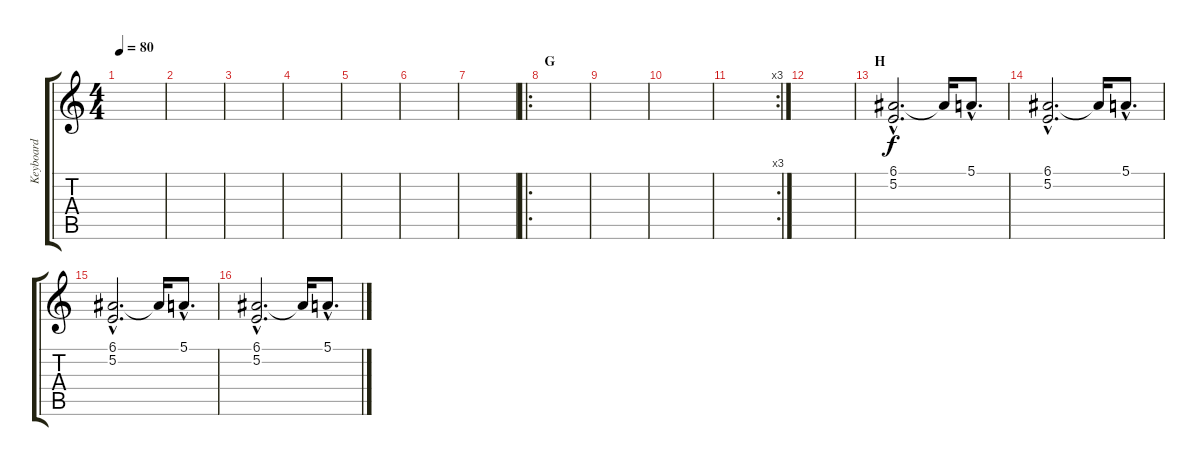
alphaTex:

\track ("Keyboard" "Keyboard") {instrument choiraahs}
\staff {score tabs}
\tuning (E4 B3 G3 D3 A2 E2) {hide}
\ts (4 4)
\tempo 80
\clef g2
\ks c
|
|
|
|
|
|
|
\ro
\section ("" "G")
|
|
|
\rc 3
|
|
\section ("" "H")
(6.1{hac} 5.2{hac}).2{d volume 5} 6.1{t}.16 5.1{hac}.8{d} |
(6.1{hac} 5.2{hac}).2{d} 6.1{t}.16 5.1{hac}.8{d} |
(6.1{hac} 5.2{hac}).2{d} 6.1{t}.16 5.1{hac}.8{d} |
(6.1{hac} 5.2{hac}).2{d} 6.1{t}.16 5.1{hac}.8{d}
